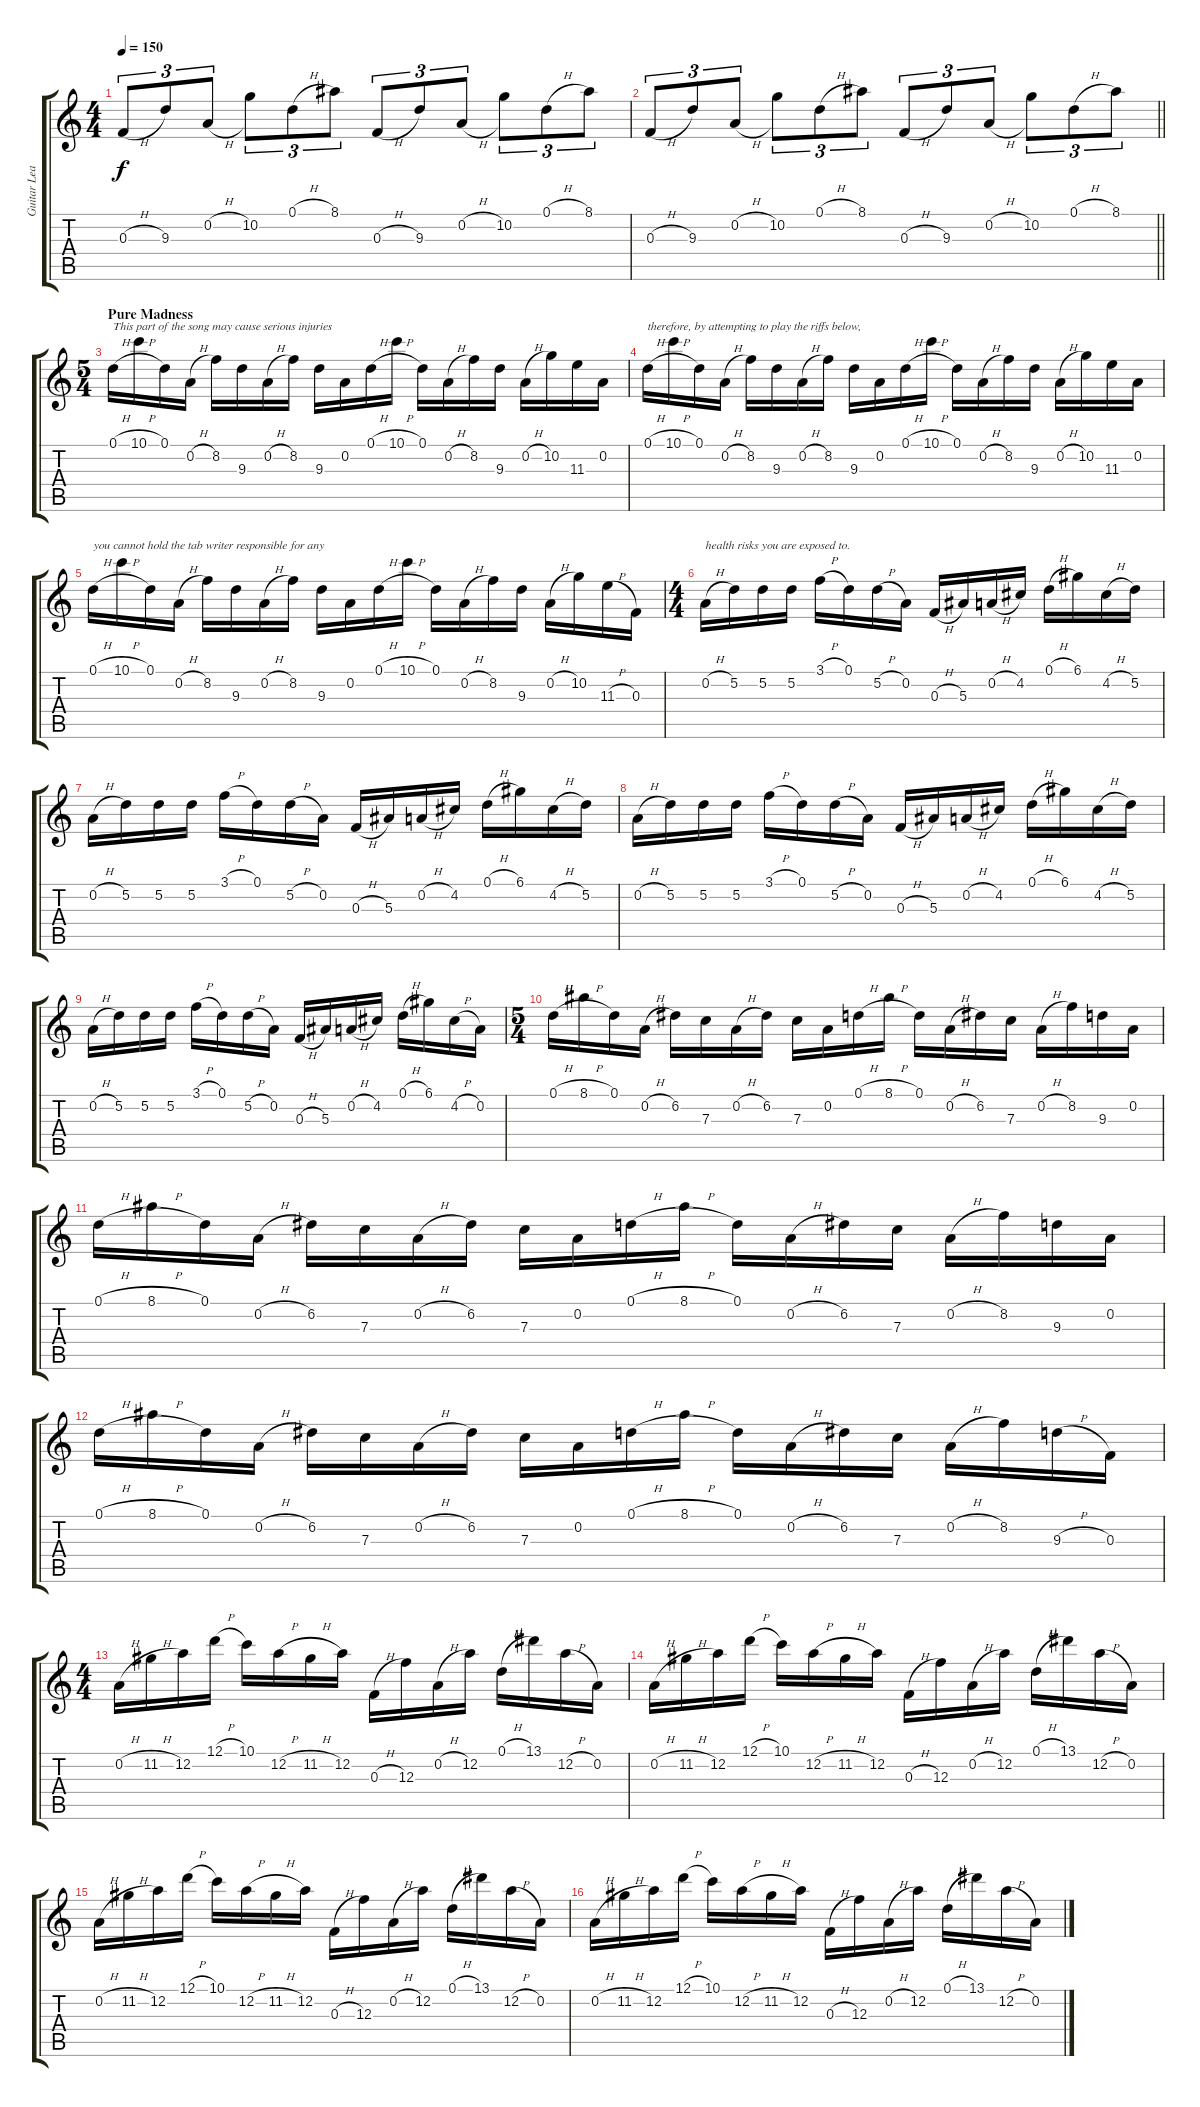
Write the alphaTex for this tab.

\track ("Guitar Lead (Brent Hinds)" "Guitar Lea") {instrument overdrivenguitar}
\staff {score tabs}
\tuning (D4 A3 F3 C3 G2 D2) {hide}
\ts (4 4)
\tempo 150
\clef g2
\ks c
0.3{h}.8{tu (3 2) dy f} 9.3.8{tu (3 2)} 0.2{h}.8{tu (3 2)} 10.2.8{tu (3 2)} 0.1{h}.8{tu (3 2)} 8.1.8{tu (3 2)} 0.3{h}.8{tu (3 2)} 9.3.8{tu (3 2)} 0.2{h}.8{tu (3 2)} 10.2.8{tu (3 2)} 0.1{h}.8{tu (3 2)} 8.1.8{tu (3 2)} |
\barLineRight lightlight
0.3{h}.8{tu (3 2)} 9.3.8{tu (3 2)} 0.2{h}.8{tu (3 2)} 10.2.8{tu (3 2)} 0.1{h}.8{tu (3 2)} 8.1.8{tu (3 2)} 0.3{h}.8{tu (3 2)} 9.3.8{tu (3 2)} 0.2{h}.8{tu (3 2)} 10.2.8{tu (3 2)} 0.1{h}.8{tu (3 2)} 8.1.8{tu (3 2)} |
\ts (5 4)
\section ("" "Pure Madness")
0.1{h}.16{txt "This part of the song may cause serious injuries" volume 16} 10.1{h}.16 0.1.16 0.2{h}.16 8.2.16 9.3.16 0.2{h}.16 8.2.16 9.3.16 0.2.16 0.1{h}.16 10.1{h}.16 0.1.16 0.2{h}.16 8.2.16 9.3.16 0.2{h}.16 10.2.16 11.3.16 0.2.16 |
0.1{h}.16{txt "therefore, by attempting to play the riffs below,"} 10.1{h}.16 0.1.16 0.2{h}.16 8.2.16 9.3.16 0.2{h}.16 8.2.16 9.3.16 0.2.16 0.1{h}.16 10.1{h}.16 0.1.16 0.2{h}.16 8.2.16 9.3.16 0.2{h}.16 10.2.16 11.3.16 0.2.16 |
0.1{h}.16{txt "you cannot hold the tab writer responsible for any"} 10.1{h}.16 0.1.16 0.2{h}.16 8.2.16 9.3.16 0.2{h}.16 8.2.16 9.3.16 0.2.16 0.1{h}.16 10.1{h}.16 0.1.16 0.2{h}.16 8.2.16 9.3.16 0.2{h}.16 10.2.16 11.3{h}.16 0.3.16 |
\ts (4 4)
0.2{h}.16{txt "health risks you are exposed to."} 5.2.16 5.2.16 5.2.16 3.1{h}.16 0.1.16 5.2{h}.16 0.2.16 0.3{h}.16 5.3.16 0.2{h}.16 4.2.16 0.1{h}.16 6.1.16 4.2{h}.16 5.2.16 |
0.2{h}.16 5.2.16 5.2.16 5.2.16 3.1{h}.16 0.1.16 5.2{h}.16 0.2.16 0.3{h}.16 5.3.16 0.2{h}.16 4.2.16 0.1{h}.16 6.1.16 4.2{h}.16 5.2.16 |
0.2{h}.16 5.2.16 5.2.16 5.2.16 3.1{h}.16 0.1.16 5.2{h}.16 0.2.16 0.3{h}.16 5.3.16 0.2{h}.16 4.2.16 0.1{h}.16 6.1.16 4.2{h}.16 5.2.16 |
0.2{h}.16 5.2.16 5.2.16 5.2.16 3.1{h}.16 0.1.16 5.2{h}.16 0.2.16 0.3{h}.16 5.3.16 0.2{h}.16 4.2.16 0.1{h}.16 6.1.16 4.2{h}.16 0.2.16 |
\ts (5 4)
0.1{h}.16 8.1{h}.16 0.1.16 0.2{h}.16 6.2.16 7.3.16 0.2{h}.16 6.2.16 7.3.16 0.2.16 0.1{h}.16 8.1{h}.16 0.1.16 0.2{h}.16 6.2.16 7.3.16 0.2{h}.16 8.2.16 9.3.16 0.2.16 |
0.1{h}.16 8.1{h}.16 0.1.16 0.2{h}.16 6.2.16 7.3.16 0.2{h}.16 6.2.16 7.3.16 0.2.16 0.1{h}.16 8.1{h}.16 0.1.16 0.2{h}.16 6.2.16 7.3.16 0.2{h}.16 8.2.16 9.3.16 0.2.16 |
0.1{h}.16 8.1{h}.16 0.1.16 0.2{h}.16 6.2.16 7.3.16 0.2{h}.16 6.2.16 7.3.16 0.2.16 0.1{h}.16 8.1{h}.16 0.1.16 0.2{h}.16 6.2.16 7.3.16 0.2{h}.16 8.2.16 9.3{h}.16 0.3.16 |
\ts (4 4)
0.2{h}.16 11.2{h}.16 12.2.16 12.1{h}.16 10.1.16 12.2{h}.16 11.2{h}.16 12.2.16 0.3{h}.16 12.3.16 0.2{h}.16 12.2.16 0.1{h}.16 13.1.16 12.2{h}.16 0.2.16 |
0.2{h}.16 11.2{h}.16 12.2.16 12.1{h}.16 10.1.16 12.2{h}.16 11.2{h}.16 12.2.16 0.3{h}.16 12.3.16 0.2{h}.16 12.2.16 0.1{h}.16 13.1.16 12.2{h}.16 0.2.16 |
0.2{h}.16 11.2{h}.16 12.2.16 12.1{h}.16 10.1.16 12.2{h}.16 11.2{h}.16 12.2.16 0.3{h}.16 12.3.16 0.2{h}.16 12.2.16 0.1{h}.16 13.1.16 12.2{h}.16 0.2.16 |
0.2{h}.16 11.2{h}.16 12.2.16 12.1{h}.16 10.1.16 12.2{h}.16 11.2{h}.16 12.2.16 0.3{h}.16 12.3.16 0.2{h}.16 12.2.16 0.1{h}.16 13.1.16 12.2{h}.16 0.2.16
